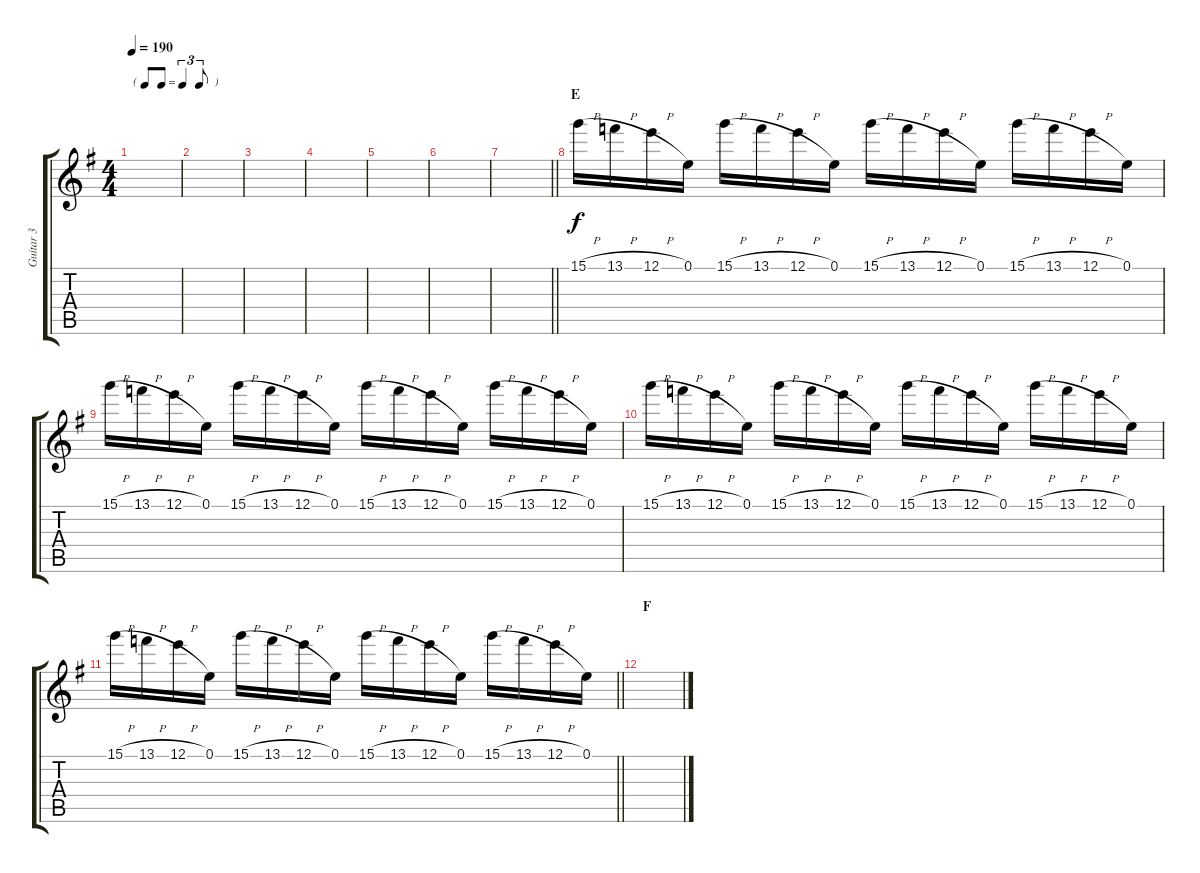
\track ("Guitar 3" "Guitar 3") {instrument distortionguitar}
\staff {score tabs}
\tuning (E4 B3 G3 D3 A2 E2) {hide}
\ts (4 4)
\tf triplet8th
\tempo 190
\clef g2
\ks g
|
|
|
|
|
|
\barLineRight lightlight
|
\section ("" "E")
15.1{h}.16 13.1{h}.16 12.1{h}.16 0.1.16 15.1{h}.16 13.1{h}.16 12.1{h}.16 0.1.16 15.1{h}.16 13.1{h}.16 12.1{h}.16 0.1.16 15.1{h}.16 13.1{h}.16 12.1{h}.16 0.1.16 |
15.1{h}.16 13.1{h}.16 12.1{h}.16 0.1.16 15.1{h}.16 13.1{h}.16 12.1{h}.16 0.1.16 15.1{h}.16 13.1{h}.16 12.1{h}.16 0.1.16 15.1{h}.16 13.1{h}.16 12.1{h}.16 0.1.16 |
15.1{h}.16 13.1{h}.16 12.1{h}.16 0.1.16 15.1{h}.16 13.1{h}.16 12.1{h}.16 0.1.16 15.1{h}.16 13.1{h}.16 12.1{h}.16 0.1.16 15.1{h}.16 13.1{h}.16 12.1{h}.16 0.1.16 |
\barLineRight lightlight
15.1{h}.16 13.1{h}.16 12.1{h}.16 0.1.16 15.1{h}.16 13.1{h}.16 12.1{h}.16 0.1.16 15.1{h}.16 13.1{h}.16 12.1{h}.16 0.1.16 15.1{h}.16 13.1{h}.16 12.1{h}.16 0.1.16 |
\section ("" "F")
